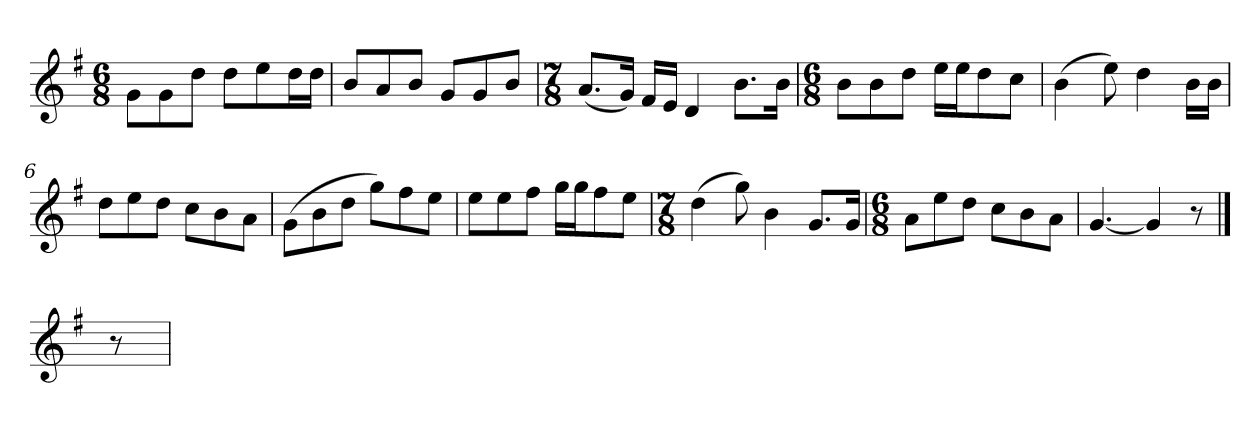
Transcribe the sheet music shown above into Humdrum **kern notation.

**kern
*part1
*staff1
*k[f#]
*M6/8
*MM120
=1
8gL
8g
8ddJ
8ddL
8ee
16ddL
16ddJJ
=2
8bL
8a
8bJ
8gL
8g
8bJ
=3
*M7/8
(8.aL
16gJk)
16f#LL
16eJJ
4d
8.bL
16bJk
=4
*M6/8
8bL
8b
8ddJ
16eeLL
16eeJ
8dd
8ccJ
=5
(4b
8ee)
4dd
16bLL
16bJJ
=6
8ddL
8ee
8ddJ
8ccL
8b
8aJ
=7
(8gL
8b
8ddJ
8ggL)
8ff#
8eeJ
=8
8eeL
8ee
8ff#J
16ggLL
16ggJ
8ff#
8eeJ
=9
*M7/8
(4dd
8gg)
4b
8.gL
16gJk
=10
*M6/8
8aL
8ee
8ddJ
8ccL
8b
8aJ
=11
[4.g
4g]
8r
==12
8r
=
*-
